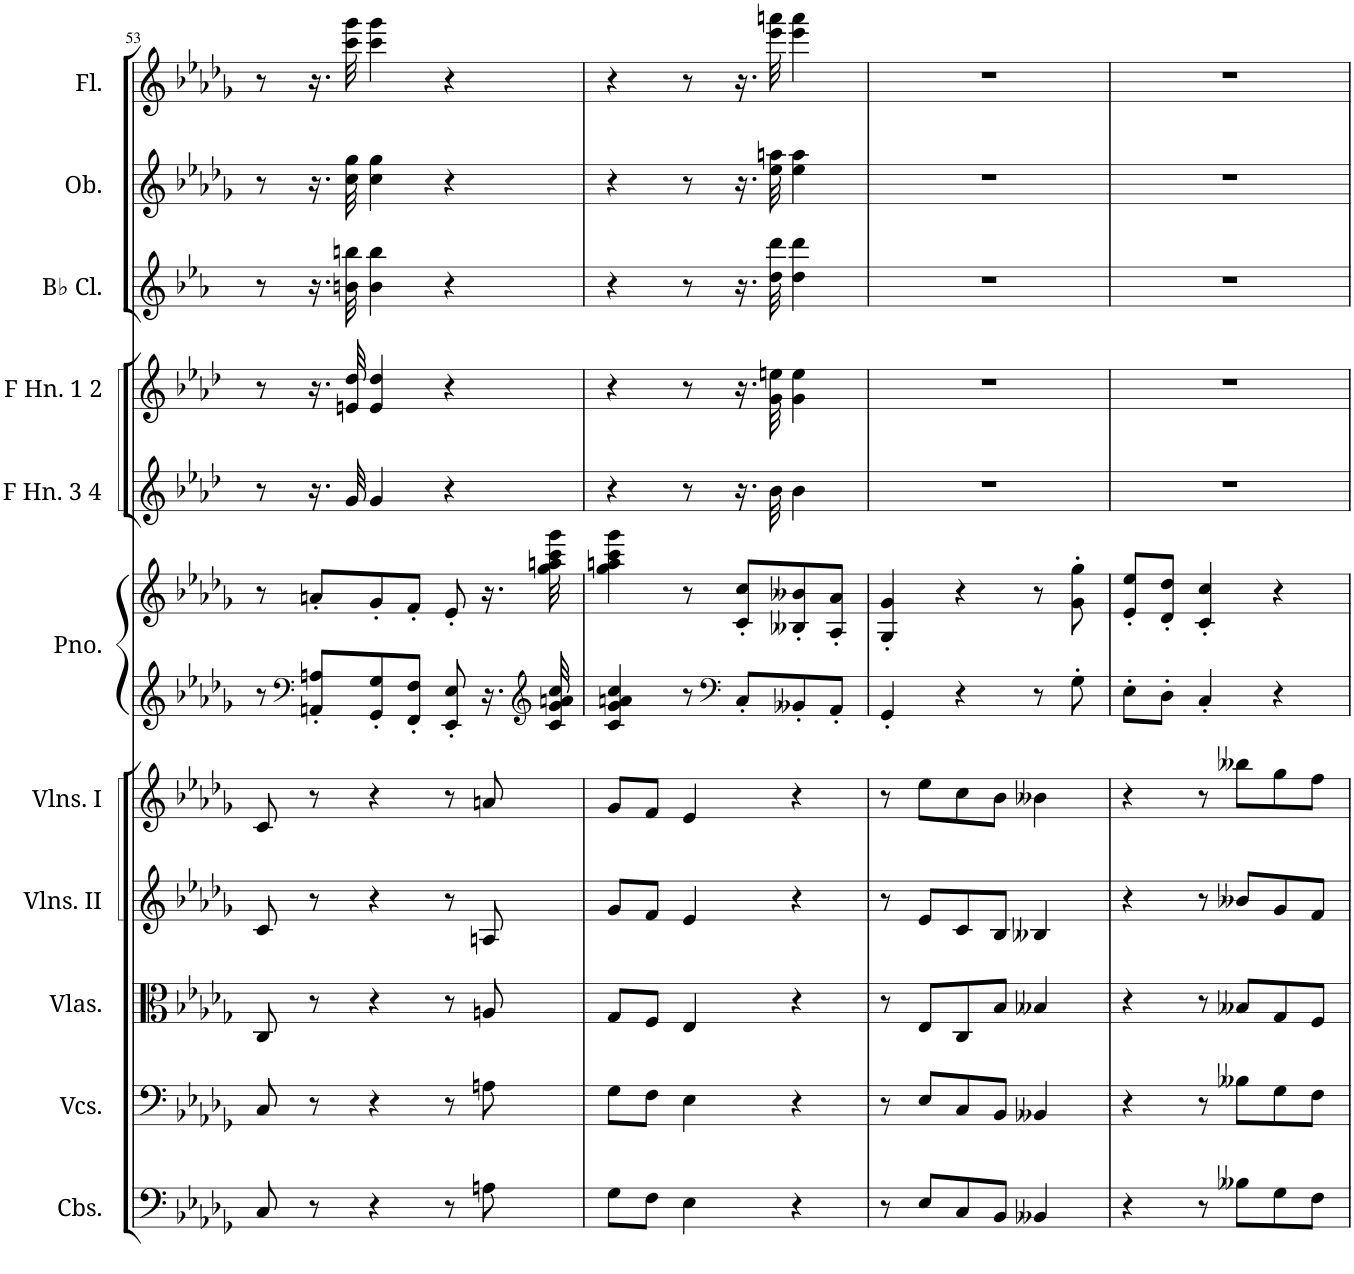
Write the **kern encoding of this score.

**kern	**kern	**kern	**kern	**kern	**kern	**kern	**kern	**kern	**kern	**kern	**kern
*part11	*part10	*part9	*part8	*part7	*part6	*part6	*part5	*part4	*part3	*part2	*part1
*staff12	*staff11	*staff10	*staff9	*staff8	*staff7	*staff6	*staff5	*staff4	*staff3	*staff2	*staff1
*I"Contrabasses	*I"Violoncellos	*I"Violas	*I"Violins II	*I"Violins I	*I"Grand Piano	*	*I"F Horn 3 &amp; 4	*I"F Horn 1 &amp; 2	*I"Bb Clarinet	*I"Oboe	*I"Flute
*I'Cbs.	*I'Vcs.	*I'Vlas.	*I'Vlns. II	*I'Vlns. I	*I'Pno.	*	*I'F Hn. 3 4	*I'F Hn. 1 2	*I'Bb Cl.	*I'Ob.	*I'Fl.
!!LO:PB:g=z
*clefF4	*clefF4	*clefC3	*clefG2	*clefG2	*clefG2	*clefG2	*clefG2	*clefG2	*clefG2	*clefG2	*clefG2
*Trd7c12	*	*	*	*	*	*	*Trd4c7	*Trd4c7	*Trd1c2	*	*
*k[b-e-a-d-g-]	*k[b-e-a-d-g-]	*k[b-e-a-d-g-]	*k[b-e-a-d-g-]	*k[b-e-a-d-g-]	*k[b-e-a-d-g-]	*k[b-e-a-d-g-]	*k[b-e-a-d-]	*k[b-e-a-d-]	*k[b-e-a-]	*k[b-e-a-d-g-]	*k[b-e-a-d-g-]
*M6/8	*M6/8	*M6/8	*M6/8	*M6/8	*M6/8	*M6/8	*M6/8	*M6/8	*M6/8	*M6/8	*M6/8
=53	=53	=53	=53	=53	=53	=53	=53	=53	=53	=53	=53
8C/	8C/	8C/	8c/	8c/	8r	8r	8r	8r	8r	8r	8r
*	*	*	*	*	*clefF4	*	*	*	*	*	*
8r	8r	8r	8r	8r	8AAn/' 8An/'L	8an'/L	16.r	16.r	16.r	16.r	16.r
.	.	.	.	.	.	.	32g/	32en/ 32dd-/	32bn\ 32bbn\	32cc\ 32gg-\	32ccc\ 32ggg-\
4r	4r	4r	4r	4r	8GG-/' 8G-/'	8g-'/	4g/	4e/ 4dd-/	4b\ 4bb\	4cc\ 4gg-\	4ccc\ 4ggg-\
.	.	.	.	.	8FF/' 8F/'J	8f'/J	.	.	.	.	.
8r	8r	8r	8r	8r	8EE-/' 8E-/'	8e-'/	4r	4r	4r	4r	4r
8An\	8An\	8An/	8An/	8an/	16.r	16.r	.	.	.	.	.
*	*	*	*	*	*clefG2	*	*	*	*	*	*
.	.	.	.	.	32c/ 32g-/ 32an/ 32cc/	32gg-\ 32aan\ 32ccc\ 32ggg-\	.	.	.	.	.
=54	=54	=54	=54	=54	=54	=54	=54	=54	=54	=54	=54
8G-\L	8G-\L	8G-/L	8g-/L	8g-/L	4c/ 4g-/ 4an/ 4cc/	4gg-\ 4aan\ 4ccc\ 4ggg-\	4r	4r	4r	4r	4r
8F\J	8F\J	8F/J	8f/J	8f/J	.	.	.	.	.	.	.
4E-\	4E-\	4E-/	4e-/	4e-/	8r	8r	8r	8r	8r	8r	8r
*	*	*	*	*	*clefF4	*	*	*	*	*	*
.	.	.	.	.	8C'/L	8c/' 8cc/'L	16.r	16.r	16.r	16.r	16.r
.	.	.	.	.	.	.	32b-\	32g\ 32een\	32dd\ 32ddd\	32ee-\ 32aan\	32eee-\ 32aaan\
4r	4r	4r	4r	4r	8BB--X'/	8B--X/' 8b--X/'	4b-\	4g\ 4ee\	4dd\ 4ddd\	4ee-\ 4aa\	4eee-\ 4aaa\
.	.	.	.	.	8AA-'/J	8A-/' 8a-/'J	.	.	.	.	.
=55	=55	=55	=55	=55	=55	=55	=55	=55	=55	=55	=55
8r	8r	8r	8r	8r	4GG-'/	4G-/' 4g-/'	2.r	2.r	2.r	2.r	2.r
8E-/L	8E-/L	8E-/L	8e-/L	8ee-\L	.	.	.	.	.	.	.
8C/	8C/	8C/	8c/	8cc\	4r	4r	.	.	.	.	.
8BB-/J	8BB-/J	8B-/J	8B-/J	8b-\J	.	.	.	.	.	.	.
4BB--X/	4BB--X/	4B--X/	4B--X/	4b--X\	8r	8r	.	.	.	.	.
.	.	.	.	.	8G-'\	8g-\' 8gg-\'	.	.	.	.	.
=56	=56	=56	=56	=56	=56	=56	=56	=56	=56	=56	=56
4r	4r	4r	4r	4r	8E-'\L	8e-/' 8ee-/'L	2.r	2.r	2.r	2.r	2.r
.	.	.	.	.	8D-'\J	8d-/' 8dd-/'J	.	.	.	.	.
8r	8r	8r	8r	8r	4C'/	4c/' 4cc/'	.	.	.	.	.
8B--X\L	8B--X\L	8B--X/L	8b--X/L	8bb--X\L	.	.	.	.	.	.	.
8G-\	8G-\	8G-/	8g-/	8gg-\	4r	4r	.	.	.	.	.
8F\J	8F\J	8F/J	8f/J	8ff\J	.	.	.	.	.	.	.
=	=	=	=	=	=	=	=	=	=	=	=
*-	*-	*-	*-	*-	*-	*-	*-	*-	*-	*-	*-
